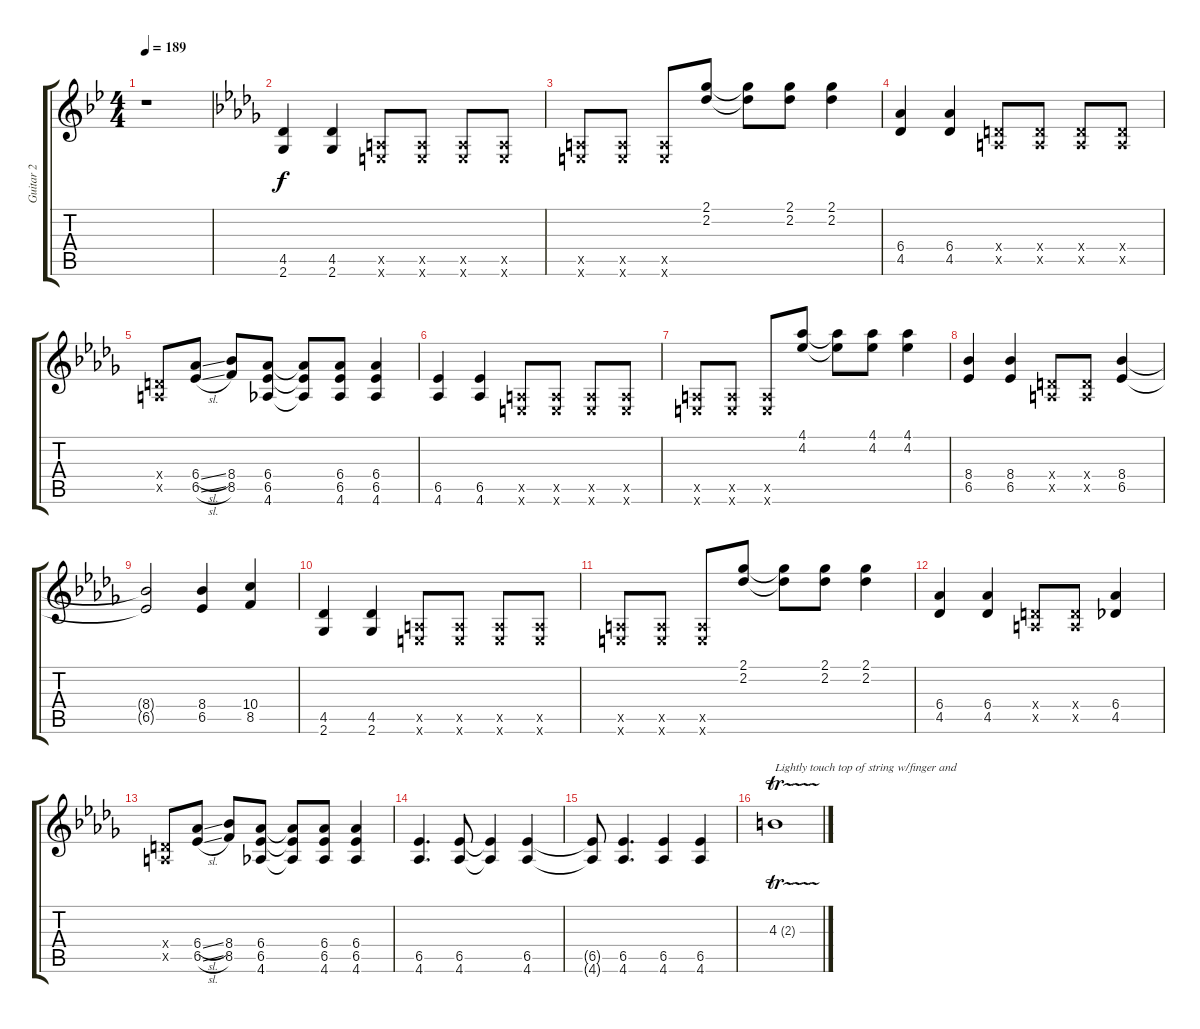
\track ("Guitar 2" "Guitar 2") {instrument overdrivenguitar}
\staff {score tabs}
\tuning (E4 B3 G3 D3 A2 E2) {hide}
\ts (4 4)
\tempo 189
\clef g2
\ks bb
r.1{dy f} |
\ks db
(4.5 2.6).4 (4.5 2.6).4 (0.5{x} 0.6{x}).8 (0.5{x} 0.6{x}).8 (0.5{x} 0.6{x}).8 (0.5{x} 0.6{x}).8 |
(0.5{x} 0.6{x}).8 (0.5{x} 0.6{x}).8 (0.5{x} 0.6{x}).8 (2.1 2.2).8 (2.1{t} 2.2{t}).8 (2.1 2.2).8 (2.1 2.2).4 |
(6.4 4.5).4 (6.4 4.5).4 (0.4{x} 0.5{x}).8 (0.4{x} 0.5{x}).8 (0.4{x} 0.5{x}).8 (0.4{x} 0.5{x}).8 |
(0.4{x} 0.5{x}).8 (6.4{sl} 6.5{sl}).8 (8.4 8.5).8 (6.4 6.5 4.6).8 (6.4{t} 6.5{t} 4.6{t}).8 (6.4 6.5 4.6).8 (6.4 6.5 4.6).4 |
(6.5 4.6).4 (6.5 4.6).4 (0.5{x} 0.6{x}).8 (0.5{x} 0.6{x}).8 (0.5{x} 0.6{x}).8 (0.5{x} 0.6{x}).8 |
(0.5{x} 0.6{x}).8 (0.5{x} 0.6{x}).8 (0.5{x} 0.6{x}).8 (4.1 4.2).8 (4.1{t} 4.2{t}).8 (4.1 4.2).8 (4.1 4.2).4 |
(8.4 6.5).4 (8.4 6.5).4 (0.4{x} 0.5{x}).8 (0.4{x} 0.5{x}).8 (8.4 6.5).4 |
(8.4{t} 6.5{t}).2 (8.4 6.5).4 (10.4 8.5).4 |
(4.5 2.6).4 (4.5 2.6).4 (0.5{x} 0.6{x}).8 (0.5{x} 0.6{x}).8 (0.5{x} 0.6{x}).8 (0.5{x} 0.6{x}).8 |
(0.5{x} 0.6{x}).8 (0.5{x} 0.6{x}).8 (0.5{x} 0.6{x}).8 (2.1 2.2).8 (2.1{t} 2.2{t}).8 (2.1 2.2).8 (2.1 2.2).4 |
(6.4 4.5).4 (6.4 4.5).4 (0.4{x} 0.5{x}).8 (0.4{x} 0.5{x}).8 (6.4 4.5).4 |
(0.4{x} 0.5{x}).8 (6.4{sl} 6.5{sl}).8 (8.4 8.5).8 (6.4 6.5 4.6).8 (6.4{t} 6.5{t} 4.6{t}).8 (6.4 6.5 4.6).8 (6.4 6.5 4.6).4 |
(6.5 4.6).4{d} (6.5 4.6).8 (6.5{t} 4.6{t}).4 (6.5 4.6).4 |
(6.5{t} 4.6{t}).8 (6.5 4.6).4{d} (6.5 4.6).4 (6.5 4.6).4 |
4.3{tr (2 16)}.1{txt "Lightly touch top of string w/finger and"}
